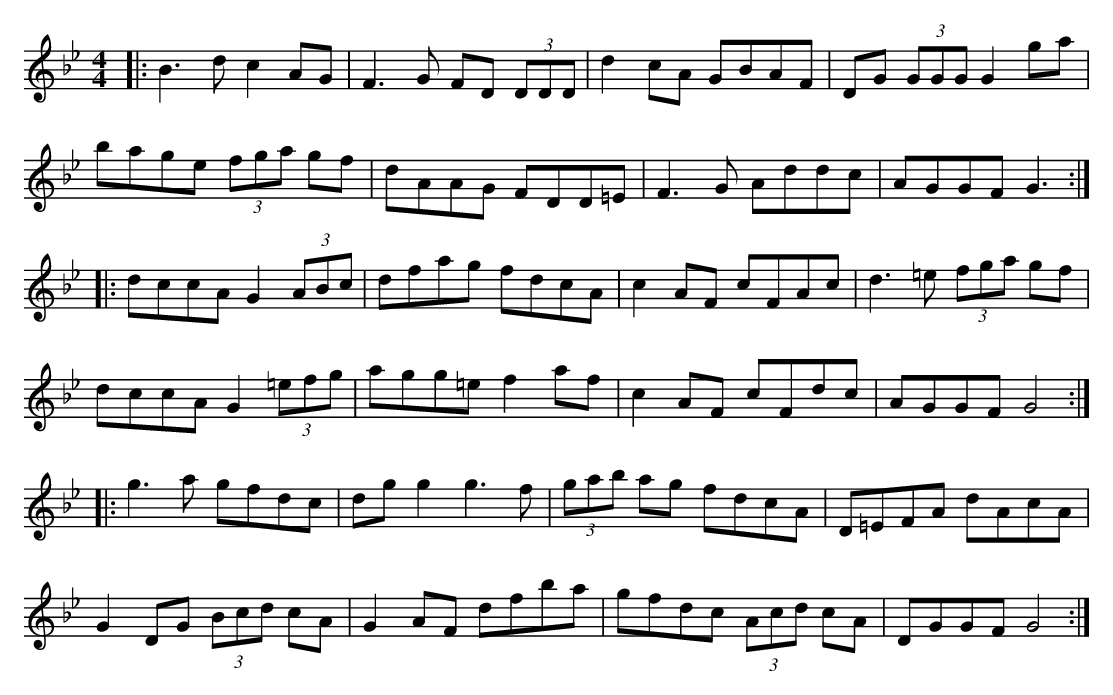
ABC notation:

X:1
M:4/4
K:Gmin
|:B3 d c2 AG|F3 G FD (3DDD|d2 cA GBAF|DG (3GGG G2 ga|
bage (3fga gf|dAAG FDD=E|F3 G Addc|AGGF G3:|
|:dccA G2 (3ABc|dfag fdcA|c2 AF cFAc|d3 =e (3fga gf|
dccA G2 (3=efg|agg=e f2 af|c2AF cFdc|AGGF G4:|
|:g3 a gfdc|dg g2 g3 f|(3gab ag fdcA|D=EFA dAcA|
G2 DG (3Bcd cA|G2 AF dfba|gfdc (3Acd cA|DGGF G4:|
